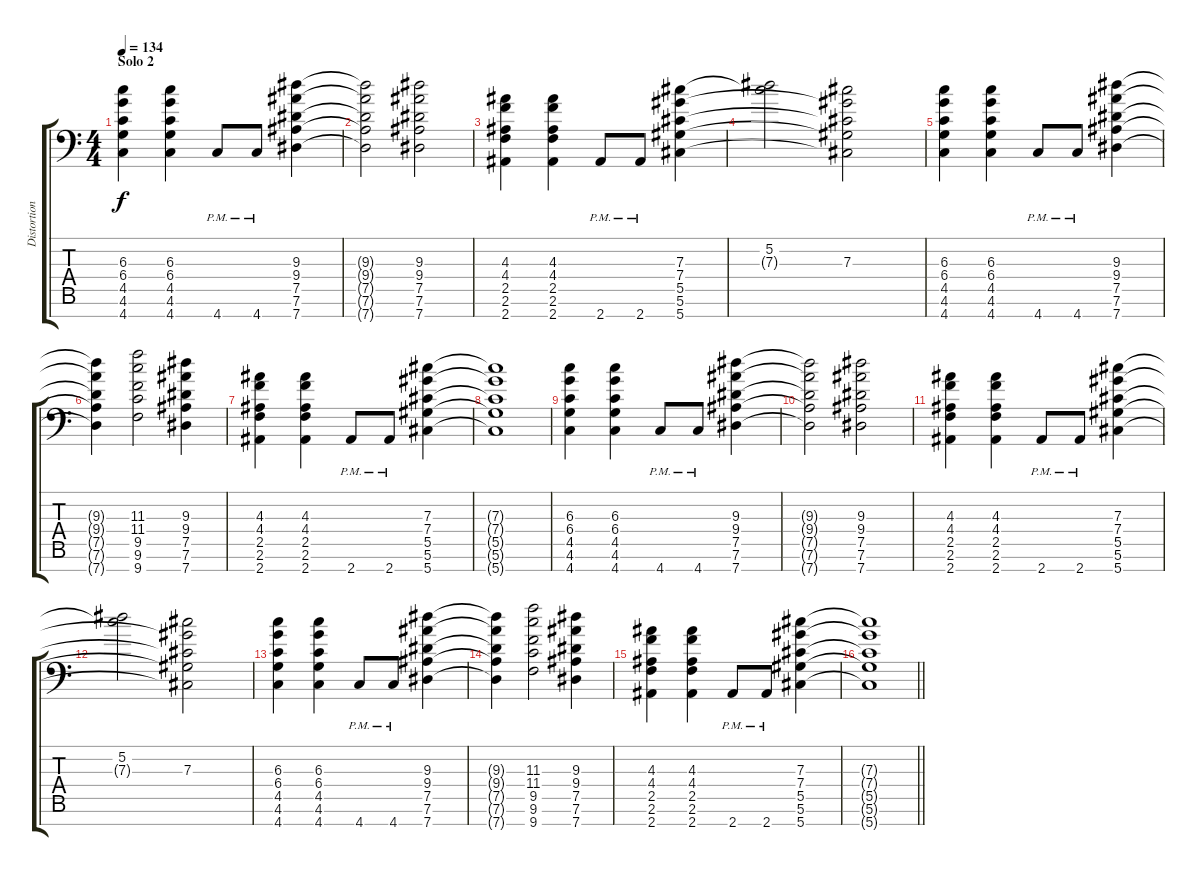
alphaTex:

\track ("Distortion" "Distortion") {instrument distortionguitar}
\staff {score tabs}
\tuning (Eb4 Bb3 Gb3 Db3 Ab2 Eb2 Ab1) {hide}
\ts (4 4)
\section ("" "Solo 2")
\tempo 134
\clef f4
\ks c
(6.3 6.4 4.5 4.6 4.7).4{dy f} (6.3 6.4 4.5 4.6 4.7).4 4.7{pm}.8 4.7{pm}.8 (9.3 9.4 7.5 7.6 7.7).4 |
(9.3{t} 9.4{t} 7.5{t} 7.6{t} 7.7{t}).2 (9.3 9.4 7.5 7.6 7.7).2 |
(4.3 4.4 2.5 2.6 2.7).4 (4.3 4.4 2.5 2.6 2.7).4 2.7{pm}.8 2.7{pm}.8 (7.3 7.4 5.5 5.6 5.7).4 |
(5.2 7.3{t}).2 (7.3 7.4{t} 5.5{t} 5.6{t} 5.7{t}).2 |
(6.3 6.4 4.5 4.6 4.7).4 (6.3 6.4 4.5 4.6 4.7).4 4.7{pm}.8 4.7{pm}.8 (9.3 9.4 7.5 7.6 7.7).4 |
(9.3{t} 9.4{t} 7.5{t} 7.6{t} 7.7{t}).4 (11.3 11.4 9.5 9.6 9.7).2 (9.3 9.4 7.5 7.6 7.7).4 |
(4.3 4.4 2.5 2.6 2.7).4 (4.3 4.4 2.5 2.6 2.7).4 2.7{pm}.8 2.7{pm}.8 (7.3 7.4 5.5 5.6 5.7).4 |
(7.3{t} 7.4{t} 5.5{t} 5.6{t} 5.7{t}).1 |
(6.3 6.4 4.5 4.6 4.7).4 (6.3 6.4 4.5 4.6 4.7).4 4.7{pm}.8 4.7{pm}.8 (9.3 9.4 7.5 7.6 7.7).4 |
(9.3{t} 9.4{t} 7.5{t} 7.6{t} 7.7{t}).2 (9.3 9.4 7.5 7.6 7.7).2 |
(4.3 4.4 2.5 2.6 2.7).4 (4.3 4.4 2.5 2.6 2.7).4 2.7{pm}.8 2.7{pm}.8 (7.3 7.4 5.5 5.6 5.7).4 |
(5.2 7.3{t}).2 (7.3 7.4{t} 5.5{t} 5.6{t} 5.7{t}).2 |
(6.3 6.4 4.5 4.6 4.7).4 (6.3 6.4 4.5 4.6 4.7).4 4.7{pm}.8 4.7{pm}.8 (9.3 9.4 7.5 7.6 7.7).4 |
(9.3{t} 9.4{t} 7.5{t} 7.6{t} 7.7{t}).4 (11.3 11.4 9.5 9.6 9.7).2 (9.3 9.4 7.5 7.6 7.7).4 |
(4.3 4.4 2.5 2.6 2.7).4 (4.3 4.4 2.5 2.6 2.7).4 2.7{pm}.8 2.7{pm}.8 (7.3 7.4 5.5 5.6 5.7).4 |
\barLineRight lightlight
(7.3{t} 7.4{t} 5.5{t} 5.6{t} 5.7{t}).1
